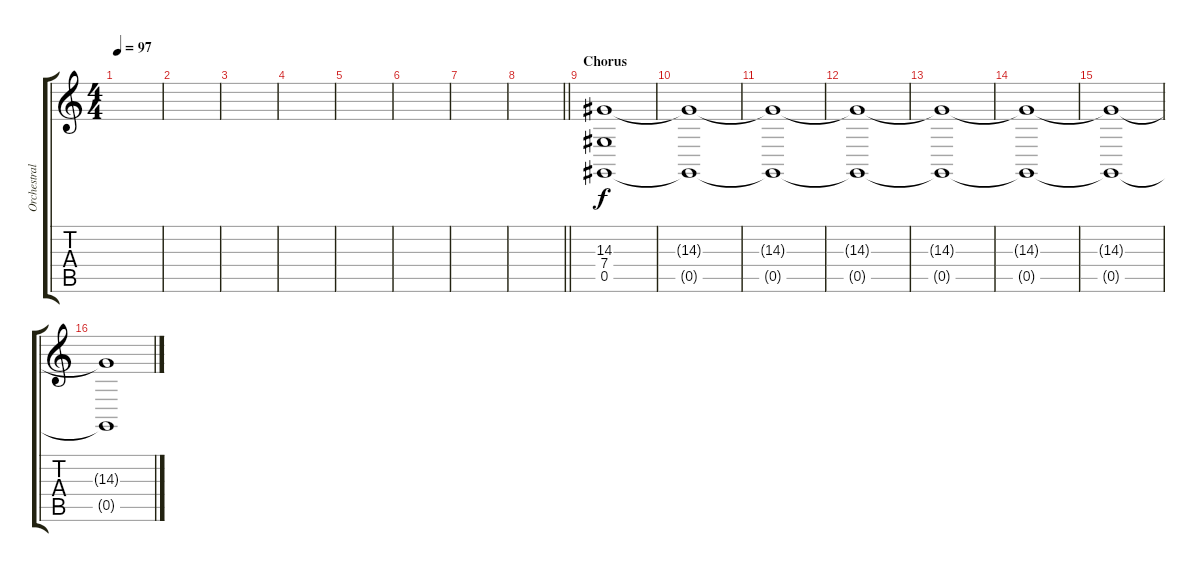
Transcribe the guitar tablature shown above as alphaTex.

\track ("Orchestral Note" "Orchestral") {instrument stringensemble1}
\staff {score tabs}
\tuning (Eb4 Bb3 Gb3 Db3 Ab2 Eb2) {hide}
\ts (4 4)
\tempo 97
\clef g2
\ks c
|
|
|
|
|
|
|
\barLineRight lightlight
|
\section ("" "Chorus")
(14.3 7.4 0.5).1 |
(14.3{t} 0.5{t}).1 |
(14.3{t} 0.5{t}).1 |
(14.3{t} 0.5{t}).1 |
(14.3{t} 0.5{t}).1 |
(14.3{t} 0.5{t}).1 |
(14.3{t} 0.5{t}).1 |
(14.3{t} 0.5{t}).1
